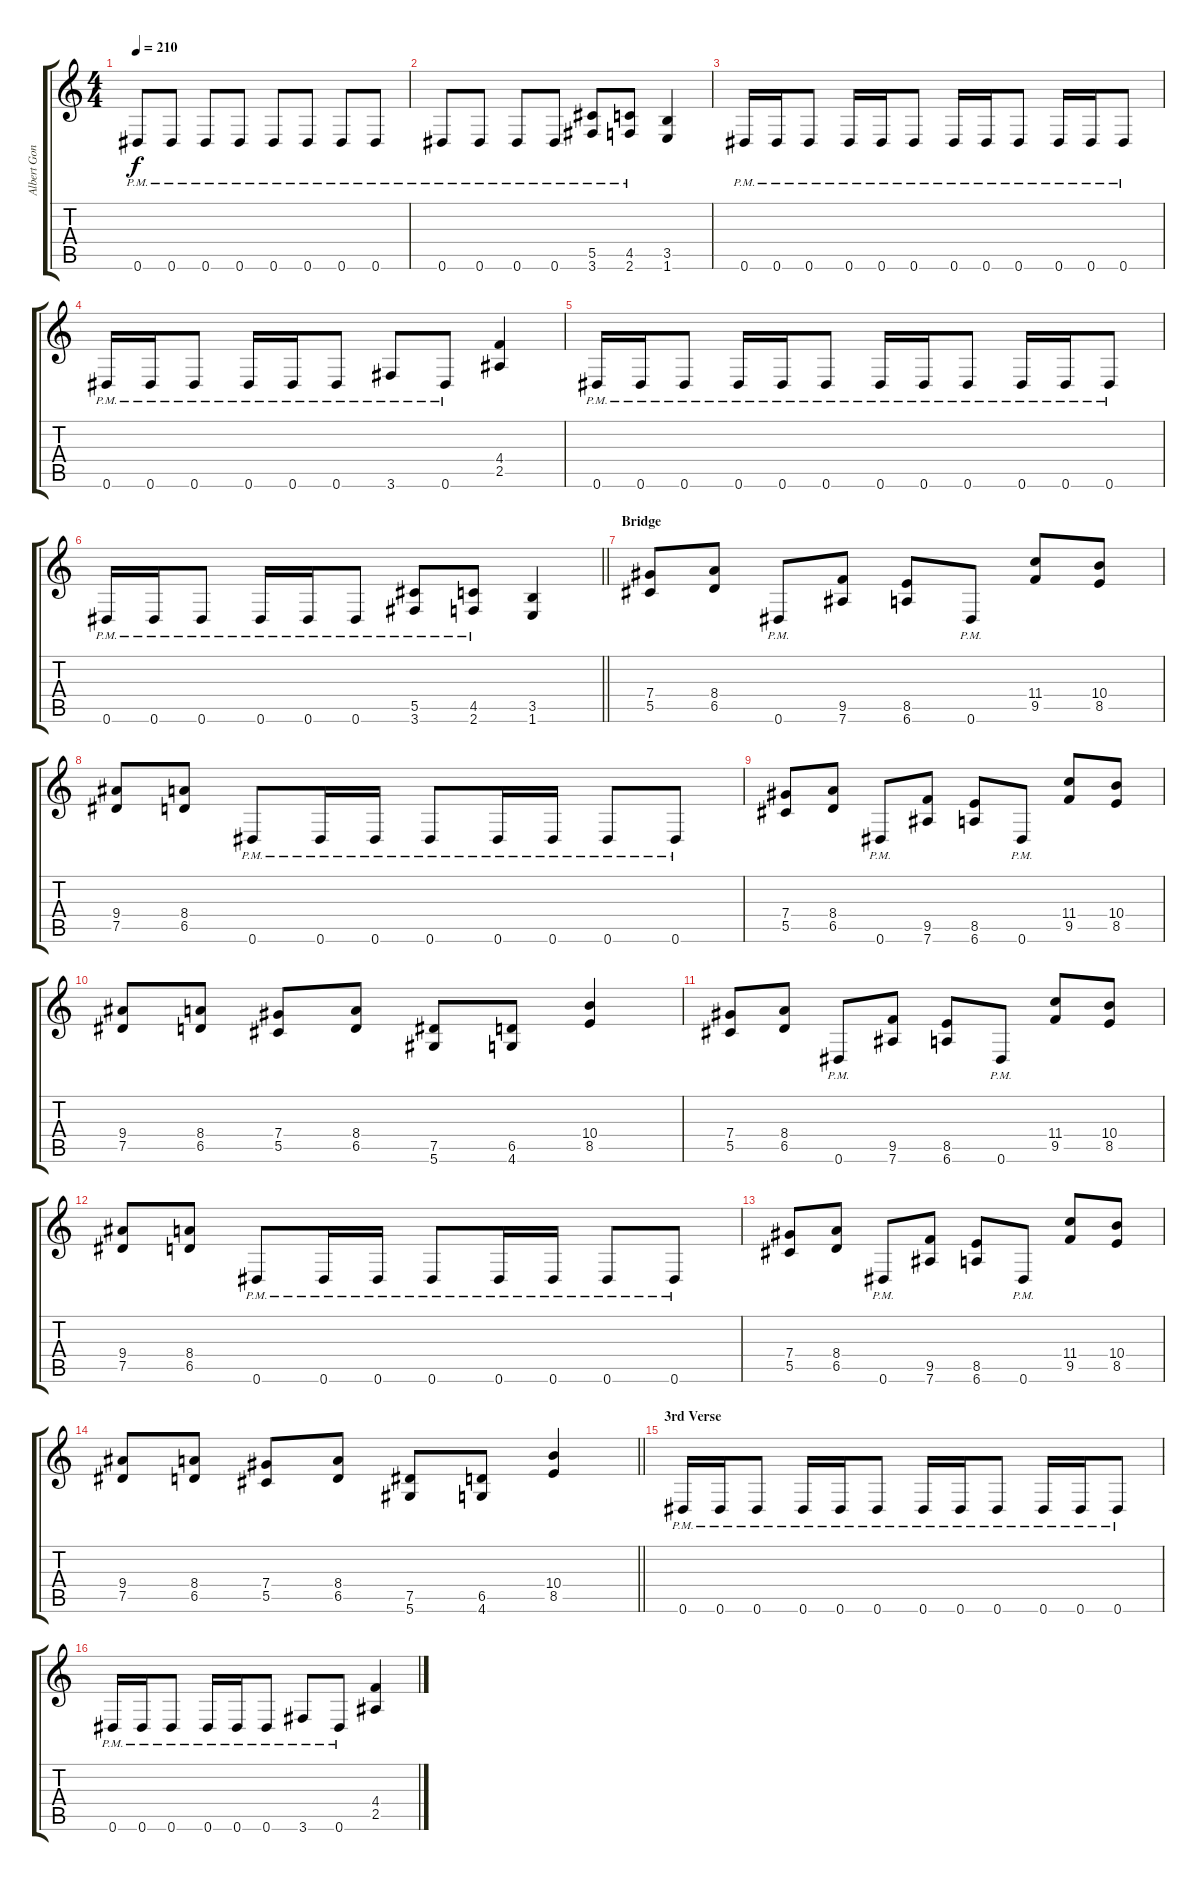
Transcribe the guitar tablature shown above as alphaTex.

\track ("Albert Gonsales" "Albert Gon") {instrument distortionguitar}
\staff {score tabs}
\tuning (Eb4 Bb3 Gb3 Db3 Ab2 Eb2) {hide}
\ts (4 4)
\tempo 210
\clef g2
\ks c
0.6{pm}.8{dy f} 0.6{pm}.8 0.6{pm}.8 0.6{pm}.8 0.6{pm}.8 0.6{pm}.8 0.6{pm}.8 0.6{pm}.8 |
0.6{pm}.8 0.6{pm}.8 0.6{pm}.8 0.6{pm}.8 (5.5{pm} 3.6{pm}).8 (4.5{pm} 2.6{pm}).8 (3.5 1.6).4 |
0.6{pm}.16 0.6{pm}.16 0.6{pm}.8 0.6{pm}.16 0.6{pm}.16 0.6{pm}.8 0.6{pm}.16 0.6{pm}.16 0.6{pm}.8 0.6{pm}.16 0.6{pm}.16 0.6{pm}.8 |
0.6{pm}.16 0.6{pm}.16 0.6{pm}.8 0.6{pm}.16 0.6{pm}.16 0.6{pm}.8 3.6{pm}.8 0.6{pm}.8 (4.4 2.5).4 |
0.6{pm}.16 0.6{pm}.16 0.6{pm}.8 0.6{pm}.16 0.6{pm}.16 0.6{pm}.8 0.6{pm}.16 0.6{pm}.16 0.6{pm}.8 0.6{pm}.16 0.6{pm}.16 0.6{pm}.8 |
\barLineRight lightlight
0.6{pm}.16 0.6{pm}.16 0.6{pm}.8 0.6{pm}.16 0.6{pm}.16 0.6{pm}.8 (5.5{pm} 3.6{pm}).8 (4.5{pm} 2.6{pm}).8 (3.5 1.6).4 |
\section ("" "Bridge")
(7.4 5.5).8 (8.4 6.5).8 0.6{pm}.8 (9.5 7.6).8 (8.5 6.6).8 0.6{pm}.8 (11.4 9.5).8 (10.4 8.5).8 |
(9.4 7.5).8 (8.4 6.5).8 0.6{pm}.8 0.6{pm}.16 0.6{pm}.16 0.6{pm}.8 0.6{pm}.16 0.6{pm}.16 0.6{pm}.8 0.6{pm}.8 |
(7.4 5.5).8 (8.4 6.5).8 0.6{pm}.8 (9.5 7.6).8 (8.5 6.6).8 0.6{pm}.8 (11.4 9.5).8 (10.4 8.5).8 |
(9.4 7.5).8 (8.4 6.5).8 (7.4 5.5).8 (8.4 6.5).8 (7.5 5.6).8 (6.5 4.6).8 (10.4 8.5).4 |
(7.4 5.5).8 (8.4 6.5).8 0.6{pm}.8 (9.5 7.6).8 (8.5 6.6).8 0.6{pm}.8 (11.4 9.5).8 (10.4 8.5).8 |
(9.4 7.5).8 (8.4 6.5).8 0.6{pm}.8 0.6{pm}.16 0.6{pm}.16 0.6{pm}.8 0.6{pm}.16 0.6{pm}.16 0.6{pm}.8 0.6{pm}.8 |
(7.4 5.5).8 (8.4 6.5).8 0.6{pm}.8 (9.5 7.6).8 (8.5 6.6).8 0.6{pm}.8 (11.4 9.5).8 (10.4 8.5).8 |
\barLineRight lightlight
(9.4 7.5).8 (8.4 6.5).8 (7.4 5.5).8 (8.4 6.5).8 (7.5 5.6).8 (6.5 4.6).8 (10.4 8.5).4 |
\section ("" "3rd Verse")
0.6{pm}.16 0.6{pm}.16 0.6{pm}.8 0.6{pm}.16 0.6{pm}.16 0.6{pm}.8 0.6{pm}.16 0.6{pm}.16 0.6{pm}.8 0.6{pm}.16 0.6{pm}.16 0.6{pm}.8 |
0.6{pm}.16 0.6{pm}.16 0.6{pm}.8 0.6{pm}.16 0.6{pm}.16 0.6{pm}.8 3.6{pm}.8 0.6{pm}.8 (4.4 2.5).4
